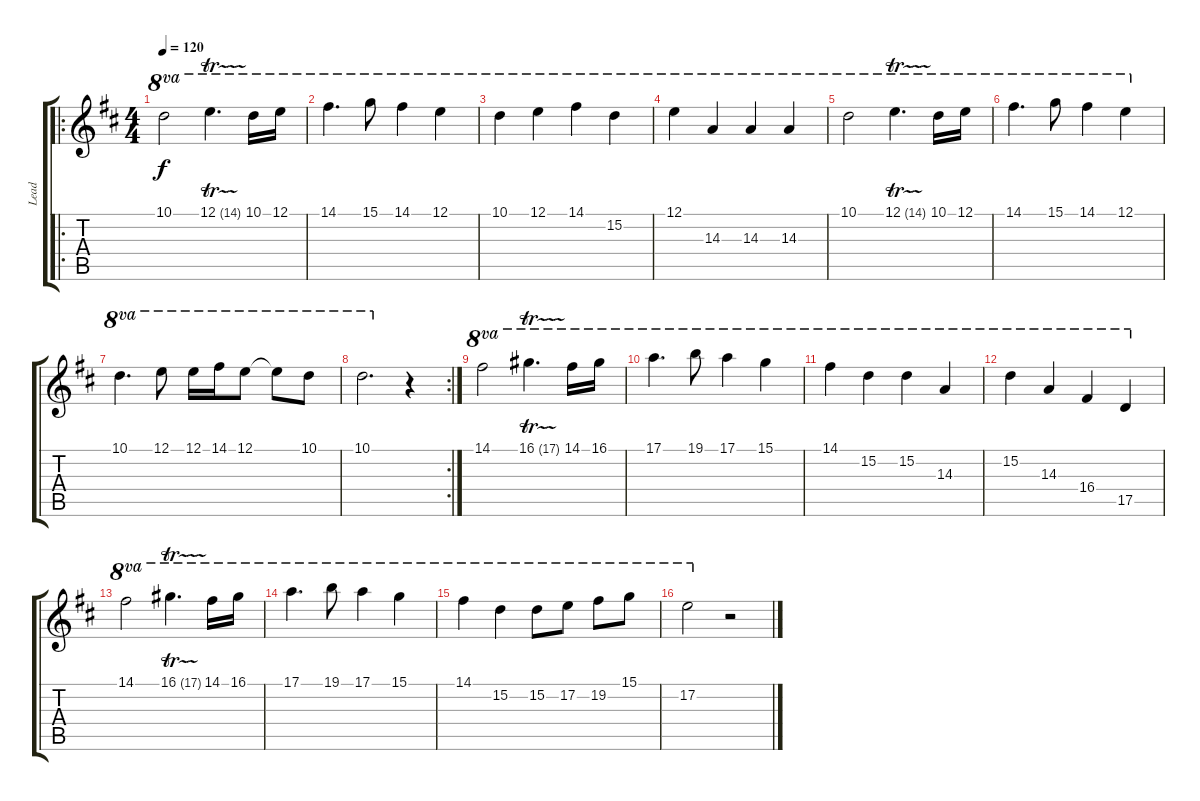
\track ("Lead" "Lead") {instrument distortionguitar}
\staff {score tabs}
\tuning (E4 B3 G3 D3 A2 E2) {hide}
\ro
\ts (4 4)
\tempo 120
\clef g2
\ks d
10.1.2{ot 8va dy f instrument distortionguitar} 12.1{tr (14 32)}.4{d ot 8va} 10.1.16{ot 8va} 12.1.16{ot 8va} |
14.1.4{d ot 8va} 15.1.8{ot 8va} 14.1.4{ot 8va} 12.1.4{ot 8va} |
10.1.4{ot 8va} 12.1.4{ot 8va} 14.1.4{ot 8va} 15.2.4{ot 8va} |
12.1.4{ot 8va} 14.3.4{ot 8va} 14.3.4{ot 8va} 14.3.4{ot 8va} |
10.1.2{ot 8va} 12.1{tr (14 32)}.4{d ot 8va} 10.1.16{ot 8va} 12.1.16{ot 8va} |
14.1.4{d ot 8va} 15.1.8{ot 8va} 14.1.4{ot 8va} 12.1.4{ot 8va} |
10.1.4{d ot 8va} 12.1.8{ot 8va} 12.1.16{ot 8va} 14.1.16{ot 8va} 12.1.8{ot 8va} 12.1{t}.8{ot 8va} 10.1.8{ot 8va} |
\rc 2
10.1.2{d ot 8va} r.4 |
14.1.2{ot 8va} 16.1{tr (17 32)}.4{d ot 8va} 14.1.16{ot 8va} 16.1.16{ot 8va} |
17.1.4{d ot 8va} 19.1.8{ot 8va} 17.1.4{ot 8va} 15.1.4{ot 8va} |
14.1.4{ot 8va} 15.2.4{ot 8va} 15.2.4{ot 8va} 14.3.4{ot 8va} |
15.2.4{ot 8va} 14.3.4{ot 8va} 16.4.4{ot 8va} 17.5.4{ot 8va} |
14.1.2{ot 8va} 16.1{tr (17 32)}.4{d ot 8va} 14.1.16{ot 8va} 16.1.16{ot 8va} |
17.1.4{d ot 8va} 19.1.8{ot 8va} 17.1.4{ot 8va} 15.1.4{ot 8va} |
14.1.4{ot 8va} 15.2.4{ot 8va} 15.2.8{ot 8va} 17.2.8{ot 8va} 19.2.8{ot 8va} 15.1.8{ot 8va} |
17.2.2{ot 8va} r.2
